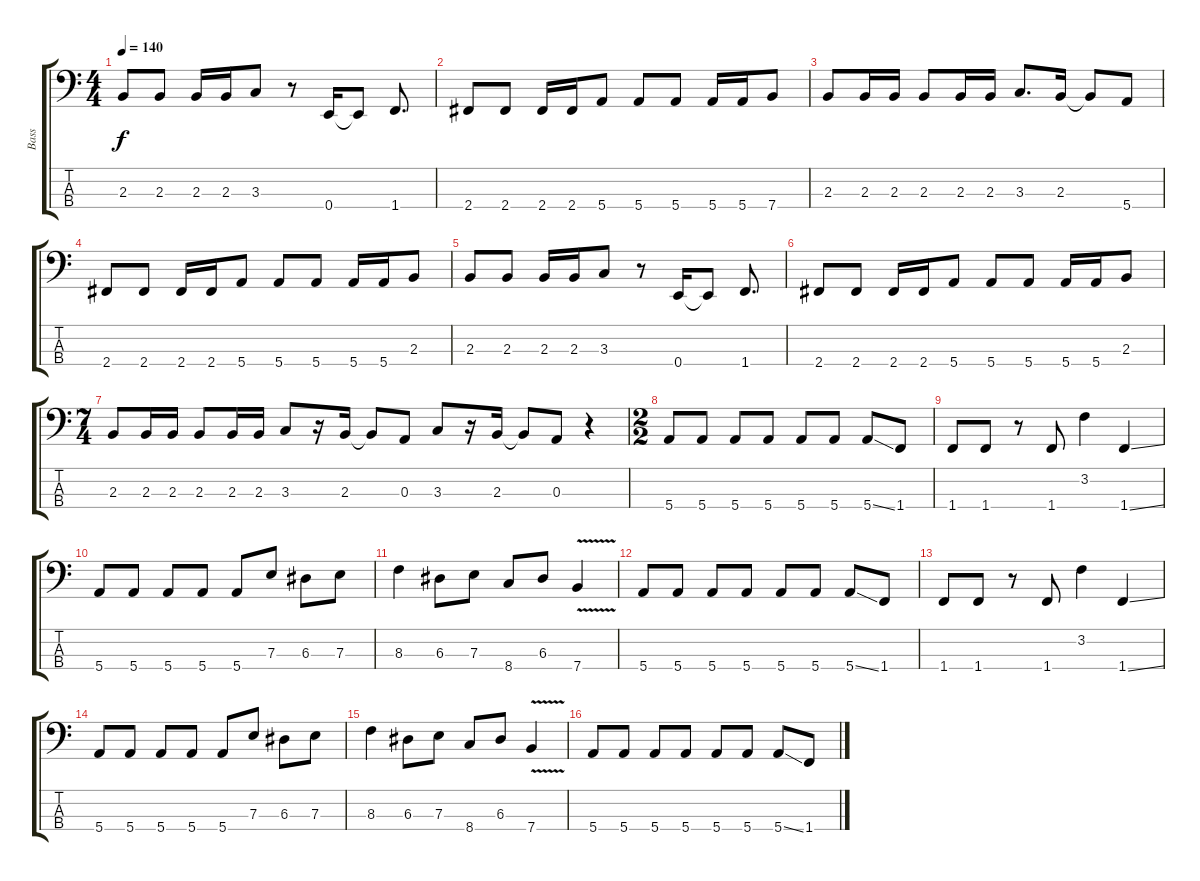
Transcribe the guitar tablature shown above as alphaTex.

\track ("Bass" "Bass") {instrument electricbasspick}
\staff {score tabs}
\tuning (G2 D2 A1 E1) {hide}
\ts (4 4)
\tempo 140
\clef f4
\ks c
2.3.8{dy f} 2.3.8 2.3.16 2.3.16 3.3.8 r.8 0.4.16 0.4{t}.8 1.4.8{d} |
2.4.8 2.4.8 2.4.16 2.4.16 5.4.8 5.4.8 5.4.8 5.4.16 5.4.16 7.4.8 |
2.3.8 2.3.16 2.3.16 2.3.8 2.3.16 2.3.16 3.3.8{d} 2.3.16 2.3{t}.8 5.4.8 |
2.4.8 2.4.8 2.4.16 2.4.16 5.4.8 5.4.8 5.4.8 5.4.16 5.4.16 2.3.8 |
2.3.8 2.3.8 2.3.16 2.3.16 3.3.8 r.8 0.4.16 0.4{t}.8 1.4.8{d} |
2.4.8 2.4.8 2.4.16 2.4.16 5.4.8 5.4.8 5.4.8 5.4.16 5.4.16 2.3.8 |
\ts (7 4)
2.3.8 2.3.16 2.3.16 2.3.8 2.3.16 2.3.16 3.3.8 r.16 2.3.16 2.3{t}.8 0.3.8 3.3.8 r.16 2.3.16 2.3{t}.8 0.3.8 r.4 |
\ts (2 2)
5.4.8 5.4.8 5.4.8 5.4.8 5.4.8 5.4.8 5.4{ss}.8 1.4.8 |
1.4.8 1.4.8 r.8 1.4.8 3.2.4 1.4{ss}.4 |
5.4.8 5.4.8 5.4.8 5.4.8 5.4.8 7.3.8 6.3.8 7.3.8 |
8.3.4 6.3.8 7.3.8 8.4.8 6.3.8 7.4{v}.4 |
5.4.8 5.4.8 5.4.8 5.4.8 5.4.8 5.4.8 5.4{ss}.8 1.4.8 |
1.4.8 1.4.8 r.8 1.4.8 3.2.4 1.4{ss}.4 |
5.4.8 5.4.8 5.4.8 5.4.8 5.4.8 7.3.8 6.3.8 7.3.8 |
8.3.4 6.3.8 7.3.8 8.4.8 6.3.8 7.4{v}.4 |
5.4.8 5.4.8 5.4.8 5.4.8 5.4.8 5.4.8 5.4{ss}.8 1.4.8
